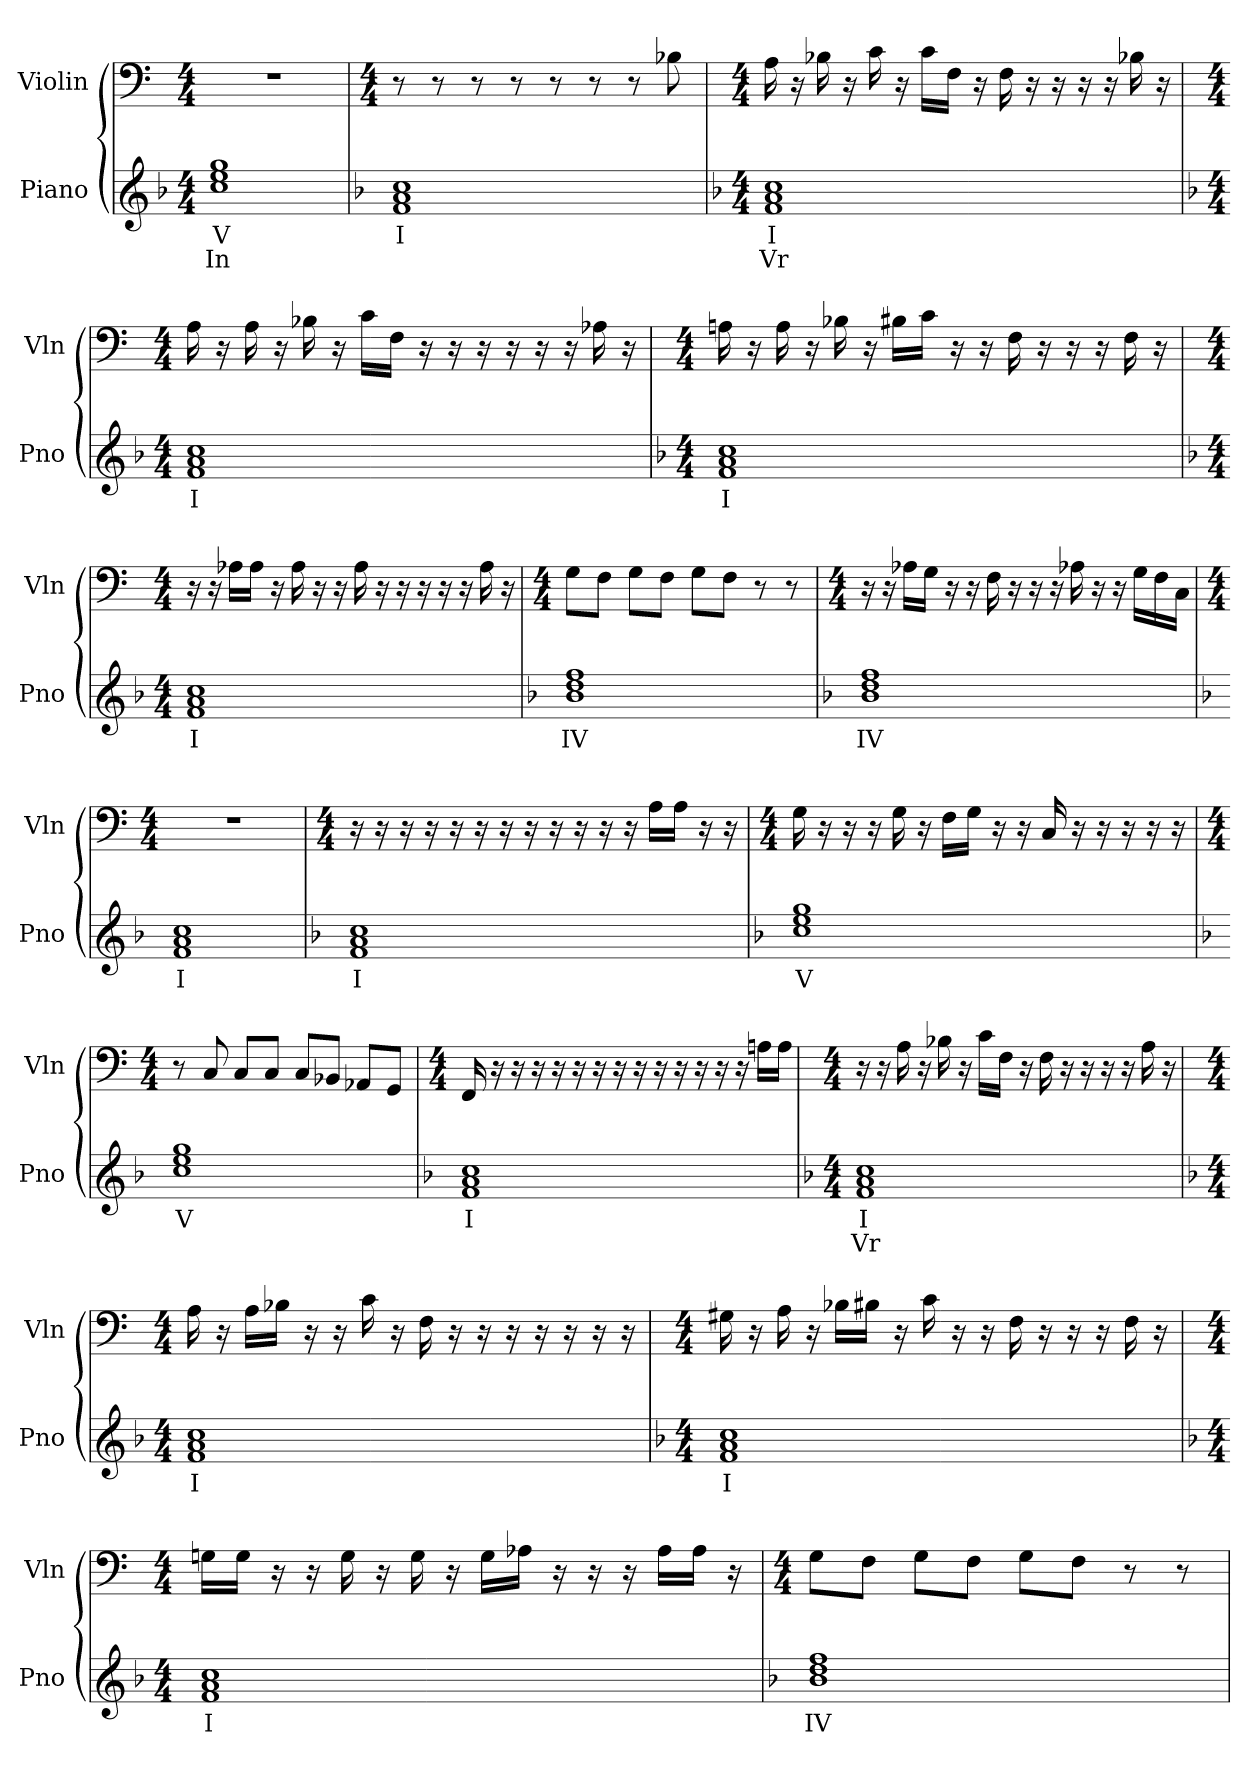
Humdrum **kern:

**kern	**text	**text	**kern
*part2	*part2	*part2	*part1
*staff2	*staff2	*staff2	*staff1
*I"Piano	*	*	*I"Violin
*I'Pno	*	*	*I'Vln
*k[b-]	*	*	*
*F:	*	*	*
*M4/4	*	*	*M4/4
=	=	=	=
1cc 1ee 1gg	V	In	1r
=	=	=	=
*k[b-]	*	*	*
*F:	*	*	*
*	*	*	*M4/4
1f 1a 1cc	I	.	8r
.	.	.	8r
.	.	.	8r
.	.	.	8r
.	.	.	8r
.	.	.	8r
.	.	.	8r
.	.	.	8B-X
=	=	=	=
*k[b-]	*	*	*
*F:	*	*	*
*M4/4	*	*	*M4/4
1f 1a 1cc	I	Vr	16A
.	.	.	16r
.	.	.	16B-X
.	.	.	16r
.	.	.	16c
.	.	.	16r
.	.	.	16cLL
.	.	.	16FJJ
.	.	.	16r
.	.	.	16F
.	.	.	16r
.	.	.	16r
.	.	.	16r
.	.	.	16r
.	.	.	16B-X
.	.	.	16r
=	=	=	=
*k[b-]	*	*	*
*F:	*	*	*
*M4/4	*	*	*M4/4
1f 1a 1cc	I	.	16A
.	.	.	16r
.	.	.	16A
.	.	.	16r
.	.	.	16B-X
.	.	.	16r
.	.	.	16cLL
.	.	.	16FJJ
.	.	.	16r
.	.	.	16r
.	.	.	16r
.	.	.	16r
.	.	.	16r
.	.	.	16r
.	.	.	16A-X
.	.	.	16r
=	=	=	=
*k[b-]	*	*	*
*F:	*	*	*
*M4/4	*	*	*M4/4
1f 1a 1cc	I	.	16An
.	.	.	16r
.	.	.	16A
.	.	.	16r
.	.	.	16B-X
.	.	.	16r
.	.	.	16B#XLL
.	.	.	16cJJ
.	.	.	16r
.	.	.	16r
.	.	.	16F
.	.	.	16r
.	.	.	16r
.	.	.	16r
.	.	.	16F
.	.	.	16r
=	=	=	=
*k[b-]	*	*	*
*F:	*	*	*
*M4/4	*	*	*M4/4
1f 1a 1cc	I	.	16r
.	.	.	16r
.	.	.	16A-XLL
.	.	.	16A-JJ
.	.	.	16r
.	.	.	16A-
.	.	.	16r
.	.	.	16r
.	.	.	16A-
.	.	.	16r
.	.	.	16r
.	.	.	16r
.	.	.	16r
.	.	.	16r
.	.	.	16A-
.	.	.	16r
=	=	=	=
*k[b-]	*	*	*
*F:	*	*	*
*	*	*	*M4/4
1b- 1dd 1ff	IV	.	8GL
.	.	.	8FJ
.	.	.	8GL
.	.	.	8FJ
.	.	.	8GL
.	.	.	8FJ
.	.	.	8r
.	.	.	8r
=	=	=	=
*k[b-]	*	*	*
*F:	*	*	*
*	*	*	*M4/4
1b- 1dd 1ff	IV	.	16r
.	.	.	16r
.	.	.	16A-XLL
.	.	.	16GJJ
.	.	.	16r
.	.	.	16r
.	.	.	16F
.	.	.	16r
.	.	.	16r
.	.	.	16r
.	.	.	16A-X
.	.	.	16r
.	.	.	16r
.	.	.	16GLL
.	.	.	16F
.	.	.	16CJJ
=	=	=	=
*k[b-]	*	*	*
*F:	*	*	*
*	*	*	*M4/4
1f 1a 1cc	I	.	1r
=	=	=	=
*k[b-]	*	*	*
*F:	*	*	*
*	*	*	*M4/4
1f 1a 1cc	I	.	16r
.	.	.	16r
.	.	.	16r
.	.	.	16r
.	.	.	16r
.	.	.	16r
.	.	.	16r
.	.	.	16r
.	.	.	16r
.	.	.	16r
.	.	.	16r
.	.	.	16r
.	.	.	16ALL
.	.	.	16AJJ
.	.	.	16r
.	.	.	16r
=	=	=	=
*k[b-]	*	*	*
*F:	*	*	*
*	*	*	*M4/4
1cc 1ee 1gg	V	.	16G
.	.	.	16r
.	.	.	16r
.	.	.	16r
.	.	.	16G
.	.	.	16r
.	.	.	16FLL
.	.	.	16GJJ
.	.	.	16r
.	.	.	16r
.	.	.	16C
.	.	.	16r
.	.	.	16r
.	.	.	16r
.	.	.	16r
.	.	.	16r
=	=	=	=
*k[b-]	*	*	*
*F:	*	*	*
*	*	*	*M4/4
1cc 1ee 1gg	V	.	8r
.	.	.	8C
.	.	.	8CL
.	.	.	8CJ
.	.	.	8CL
.	.	.	8BB-XJ
.	.	.	8AA-XL
.	.	.	8GGJ
=	=	=	=
*k[b-]	*	*	*
*F:	*	*	*
*	*	*	*M4/4
1f 1a 1cc	I	.	16FF
.	.	.	16r
.	.	.	16r
.	.	.	16r
.	.	.	16r
.	.	.	16r
.	.	.	16r
.	.	.	16r
.	.	.	16r
.	.	.	16r
.	.	.	16r
.	.	.	16r
.	.	.	16r
.	.	.	16r
.	.	.	16AnLL
.	.	.	16AJJ
=	=	=	=
*k[b-]	*	*	*
*F:	*	*	*
*M4/4	*	*	*M4/4
1f 1a 1cc	I	Vr	16r
.	.	.	16r
.	.	.	16A
.	.	.	16r
.	.	.	16B-X
.	.	.	16r
.	.	.	16cLL
.	.	.	16FJJ
.	.	.	16r
.	.	.	16F
.	.	.	16r
.	.	.	16r
.	.	.	16r
.	.	.	16r
.	.	.	16A
.	.	.	16r
=	=	=	=
*k[b-]	*	*	*
*F:	*	*	*
*M4/4	*	*	*M4/4
1f 1a 1cc	I	.	16A
.	.	.	16r
.	.	.	16ALL
.	.	.	16B-XJJ
.	.	.	16r
.	.	.	16r
.	.	.	16c
.	.	.	16r
.	.	.	16F
.	.	.	16r
.	.	.	16r
.	.	.	16r
.	.	.	16r
.	.	.	16r
.	.	.	16r
.	.	.	16r
=	=	=	=
*k[b-]	*	*	*
*F:	*	*	*
*M4/4	*	*	*M4/4
1f 1a 1cc	I	.	16G#X
.	.	.	16r
.	.	.	16A
.	.	.	16r
.	.	.	16B-XLL
.	.	.	16B#XJJ
.	.	.	16r
.	.	.	16c
.	.	.	16r
.	.	.	16r
.	.	.	16F
.	.	.	16r
.	.	.	16r
.	.	.	16r
.	.	.	16F
.	.	.	16r
=	=	=	=
*k[b-]	*	*	*
*F:	*	*	*
*M4/4	*	*	*M4/4
1f 1a 1cc	I	.	16GnLL
.	.	.	16GJJ
.	.	.	16r
.	.	.	16r
.	.	.	16G
.	.	.	16r
.	.	.	16G
.	.	.	16r
.	.	.	16GLL
.	.	.	16A-XJJ
.	.	.	16r
.	.	.	16r
.	.	.	16r
.	.	.	16A-LL
.	.	.	16A-JJ
.	.	.	16r
=	=	=	=
*k[b-]	*	*	*
*F:	*	*	*
*	*	*	*M4/4
1b- 1dd 1ff	IV	.	8GL
.	.	.	8FJ
.	.	.	8GL
.	.	.	8FJ
.	.	.	8GL
.	.	.	8FJ
.	.	.	8r
.	.	.	8r
=	=	=	=
*-	*-	*-	*-
